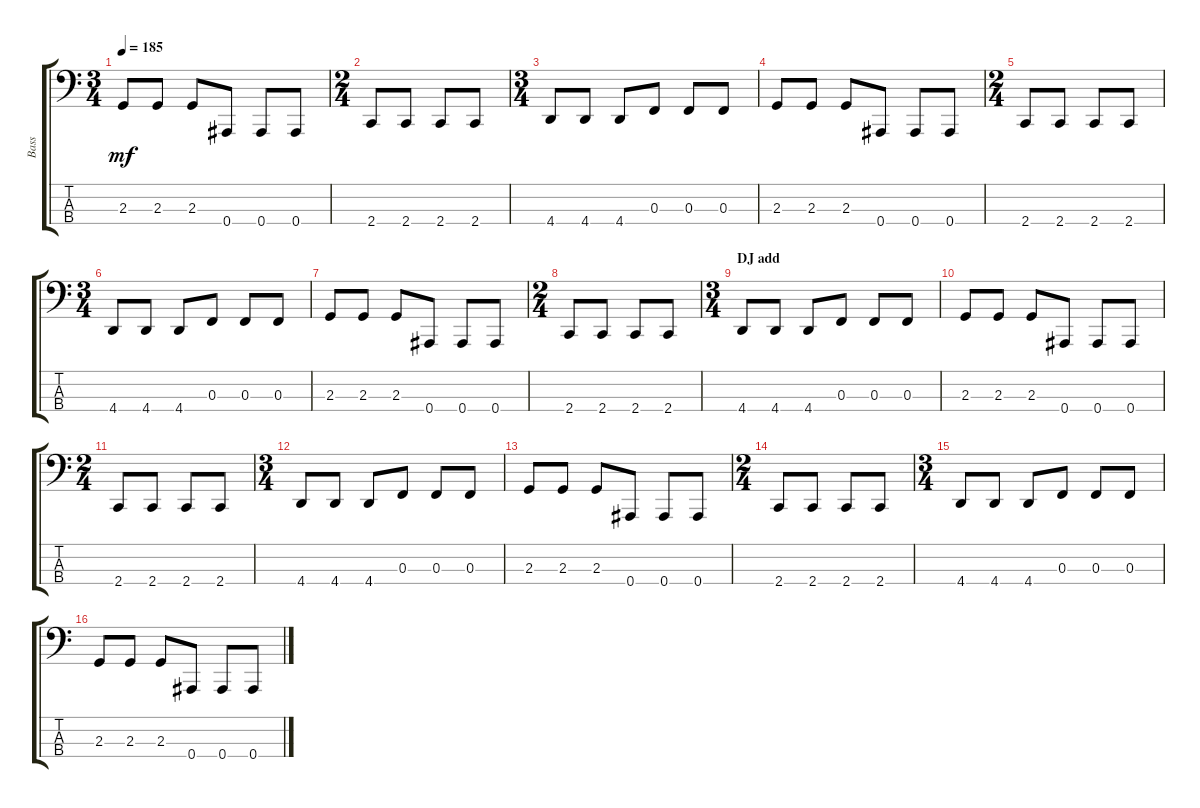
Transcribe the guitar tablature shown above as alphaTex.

\track ("Bass" "Bass") {instrument electricbassfinger}
\staff {score tabs}
\tuning (Eb2 Bb1 F1 Bb0) {hide}
\ts (3 4)
\tempo 185
\clef f4
\ks c
2.3.8{dy mf} 2.3.8 2.3.8 0.4.8 0.4.8 0.4.8 |
\ts (2 4)
2.4.8 2.4.8 2.4.8 2.4.8 |
\ts (3 4)
4.4.8 4.4.8 4.4.8 0.3.8 0.3.8 0.3.8 |
2.3.8 2.3.8 2.3.8 0.4.8 0.4.8 0.4.8 |
\ts (2 4)
2.4.8 2.4.8 2.4.8 2.4.8 |
\ts (3 4)
4.4.8 4.4.8 4.4.8 0.3.8 0.3.8 0.3.8 |
2.3.8 2.3.8 2.3.8 0.4.8 0.4.8 0.4.8 |
\ts (2 4)
2.4.8 2.4.8 2.4.8 2.4.8 |
\ts (3 4)
\section ("" "DJ add")
4.4.8 4.4.8 4.4.8 0.3.8 0.3.8 0.3.8 |
2.3.8 2.3.8 2.3.8 0.4.8 0.4.8 0.4.8 |
\ts (2 4)
2.4.8 2.4.8 2.4.8 2.4.8 |
\ts (3 4)
4.4.8 4.4.8 4.4.8 0.3.8 0.3.8 0.3.8 |
2.3.8 2.3.8 2.3.8 0.4.8 0.4.8 0.4.8 |
\ts (2 4)
2.4.8 2.4.8 2.4.8 2.4.8 |
\ts (3 4)
4.4.8 4.4.8 4.4.8 0.3.8 0.3.8 0.3.8 |
2.3.8 2.3.8 2.3.8 0.4.8 0.4.8 0.4.8
